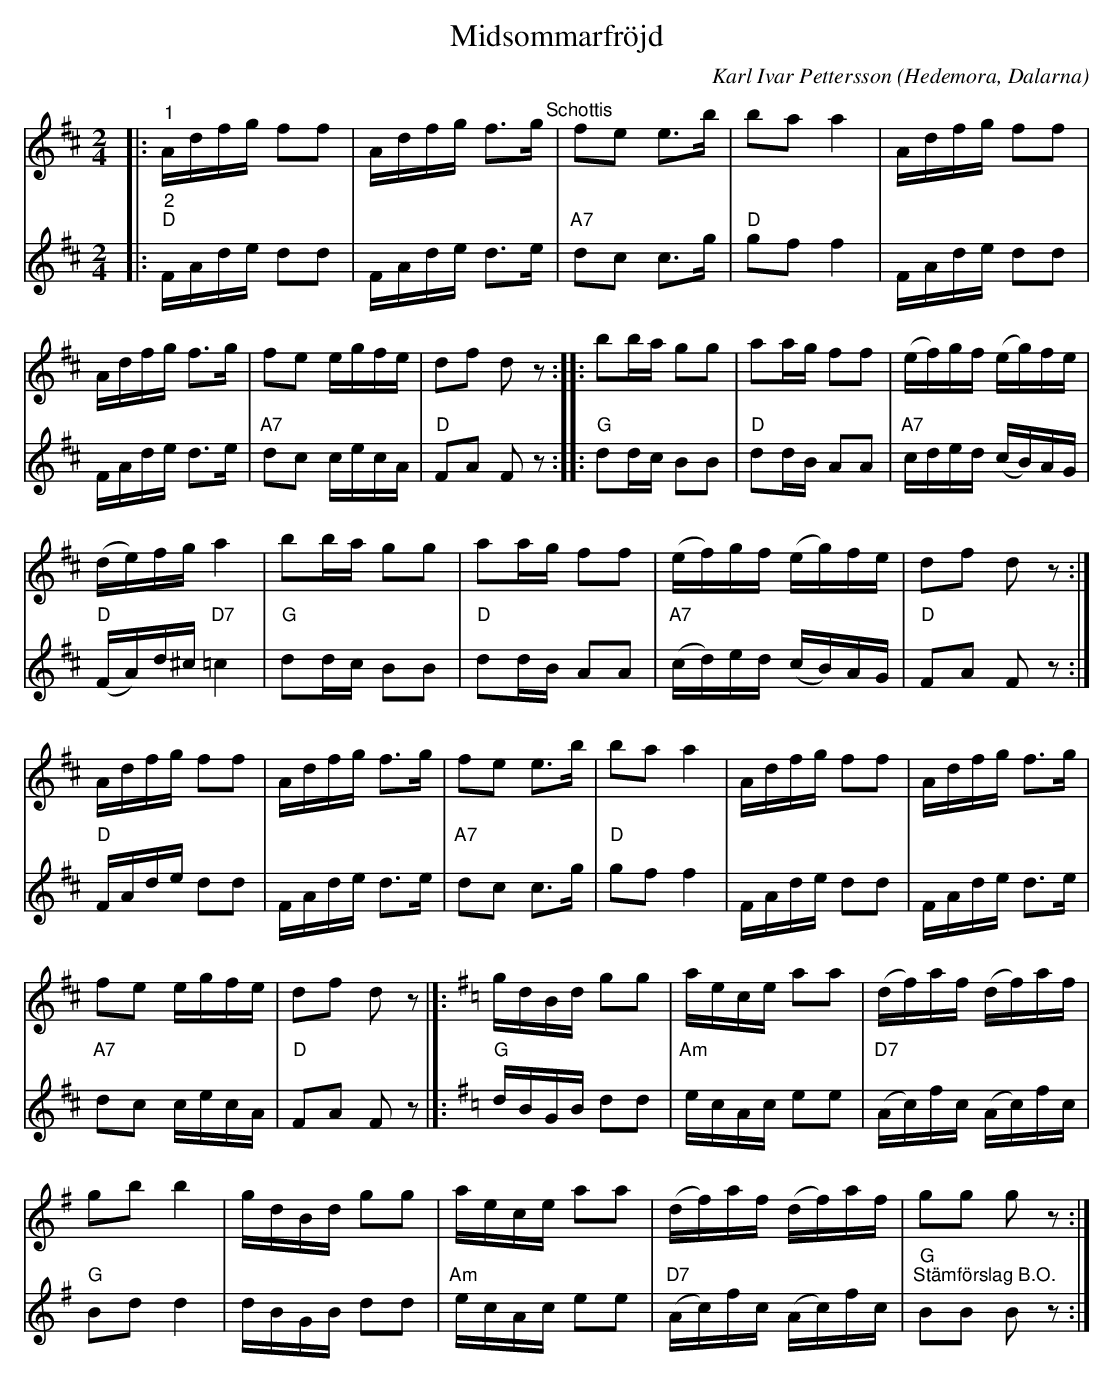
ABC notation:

X:1
T:Midsommarfröjd
C:Karl Ivar Pettersson
O:Hedemora, Dalarna
L:1/16
M:2/4
K:D
V:1
|:"^1" Adfg f2f2 | Adfg f2>g2"^Schottis" | f2e2 e2>b2 | b2a2 a4 | Adfg f2f2 |
Adfg f2>g2 | f2e2 egfe | d2f2 d2 z2 :: b2ba g2g2 | a2ag f2f2 | (ef)gf (eg)fe |
(de)fg a4 | b2ba g2g2 | a2ag f2f2 | (ef)gf (eg)fe | d2f2 d2 z2 :|
Adfg f2f2 | Adfg f2>g2 | f2e2 e2>b2 | b2a2 a4 | Adfg f2f2 | Adfg f2>g2 |
f2e2 egfe | d2f2 d2 z2 |]:[K:G] gdBd g2g2 | aece a2a2 | (df)af (df)af |
g2b2 b4 | gdBd g2g2 | aece a2a2 | (df)af (df)af | g2g2 g2 z2 :|
V:2
|:"^2""D" FAde d2d2 | FAde d2>e2 |"A7" d2c2 c2>g2 |"D" g2f2 f4 | FAde d2d2 | FAde d2>e2 |
"A7" d2c2 cecA |"D" F2A2 F2 z2 ::"G" d2dc B2B2 |"D" d2dB A2A2 |"A7" cded (cB)AG |
"D" (FA)d^c"D7" =c4 |"G" d2dc B2B2 |"D" d2dB A2A2 |"A7" (cd)ed (cB)AG |"D" F2A2 F2 z2 :|
"D" FAde d2d2 | FAde d2>e2 |"A7" d2c2 c2>g2 |"D" g2f2 f4 | FAde d2d2 | FAde d2>e2 |
"A7" d2c2 cecA |"D" F2A2 F2 z2 |]:[K:G]"G" dBGB d2d2 |"Am" ecAc e2e2 |"D7" (Ac)fc (Ac)fc |
"G" B2d2 d4 | dBGB d2d2 |"Am" ecAc e2e2 |"D7" (Ac)fc (Ac)fc |"G" "^Stämförslag B.O." B2B2 B2 z2 :|
